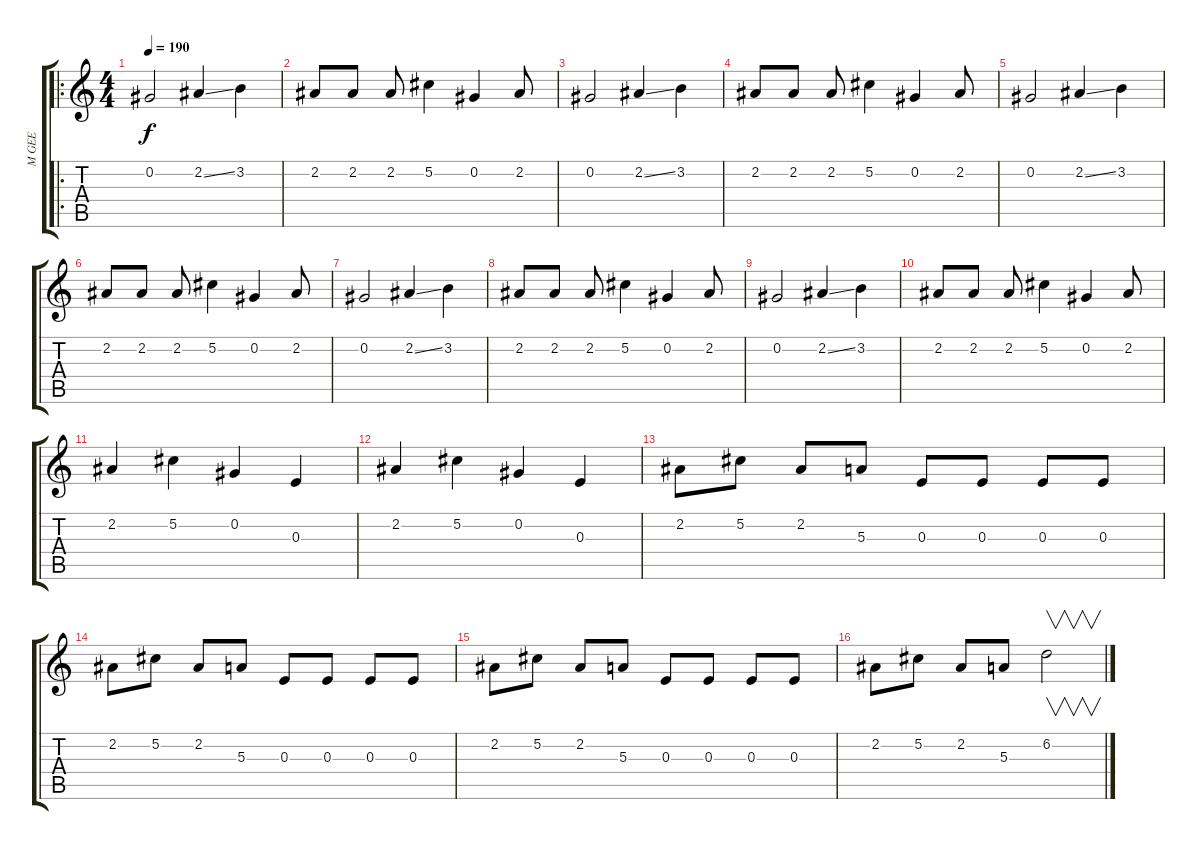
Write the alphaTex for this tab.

\track ("M GEE" "M GEE") {instrument distortionguitar}
\staff {score tabs}
\tuning (Db4 Ab3 E3 B2 Gb2 B1) {hide}
\ro
\ts (4 4)
\tempo 190
\clef g2
\ks c
0.2.2{dy f} 2.2{ss}.4 3.2.4 |
2.2.8 2.2.8 2.2.8 5.2.4 0.2.4 2.2.8 |
0.2.2 2.2{ss}.4 3.2.4 |
2.2.8 2.2.8 2.2.8 5.2.4 0.2.4 2.2.8 |
0.2.2 2.2{ss}.4 3.2.4 |
2.2.8 2.2.8 2.2.8 5.2.4 0.2.4 2.2.8 |
0.2.2 2.2{ss}.4 3.2.4 |
2.2.8 2.2.8 2.2.8 5.2.4 0.2.4 2.2.8 |
0.2.2 2.2{ss}.4 3.2.4 |
2.2.8 2.2.8 2.2.8 5.2.4 0.2.4 2.2.8 |
2.2.4 5.2.4 0.2.4 0.3.4 |
2.2.4 5.2.4 0.2.4 0.3.4 |
2.2.8 5.2.8 2.2.8 5.3.8 0.3.8 0.3.8 0.3.8 0.3.8 |
2.2.8 5.2.8 2.2.8 5.3.8 0.3.8 0.3.8 0.3.8 0.3.8 |
2.2.8 5.2.8 2.2.8 5.3.8 0.3.8 0.3.8 0.3.8 0.3.8 |
2.2.8 5.2.8 2.2.8 5.3.8 6.2.2{v}
